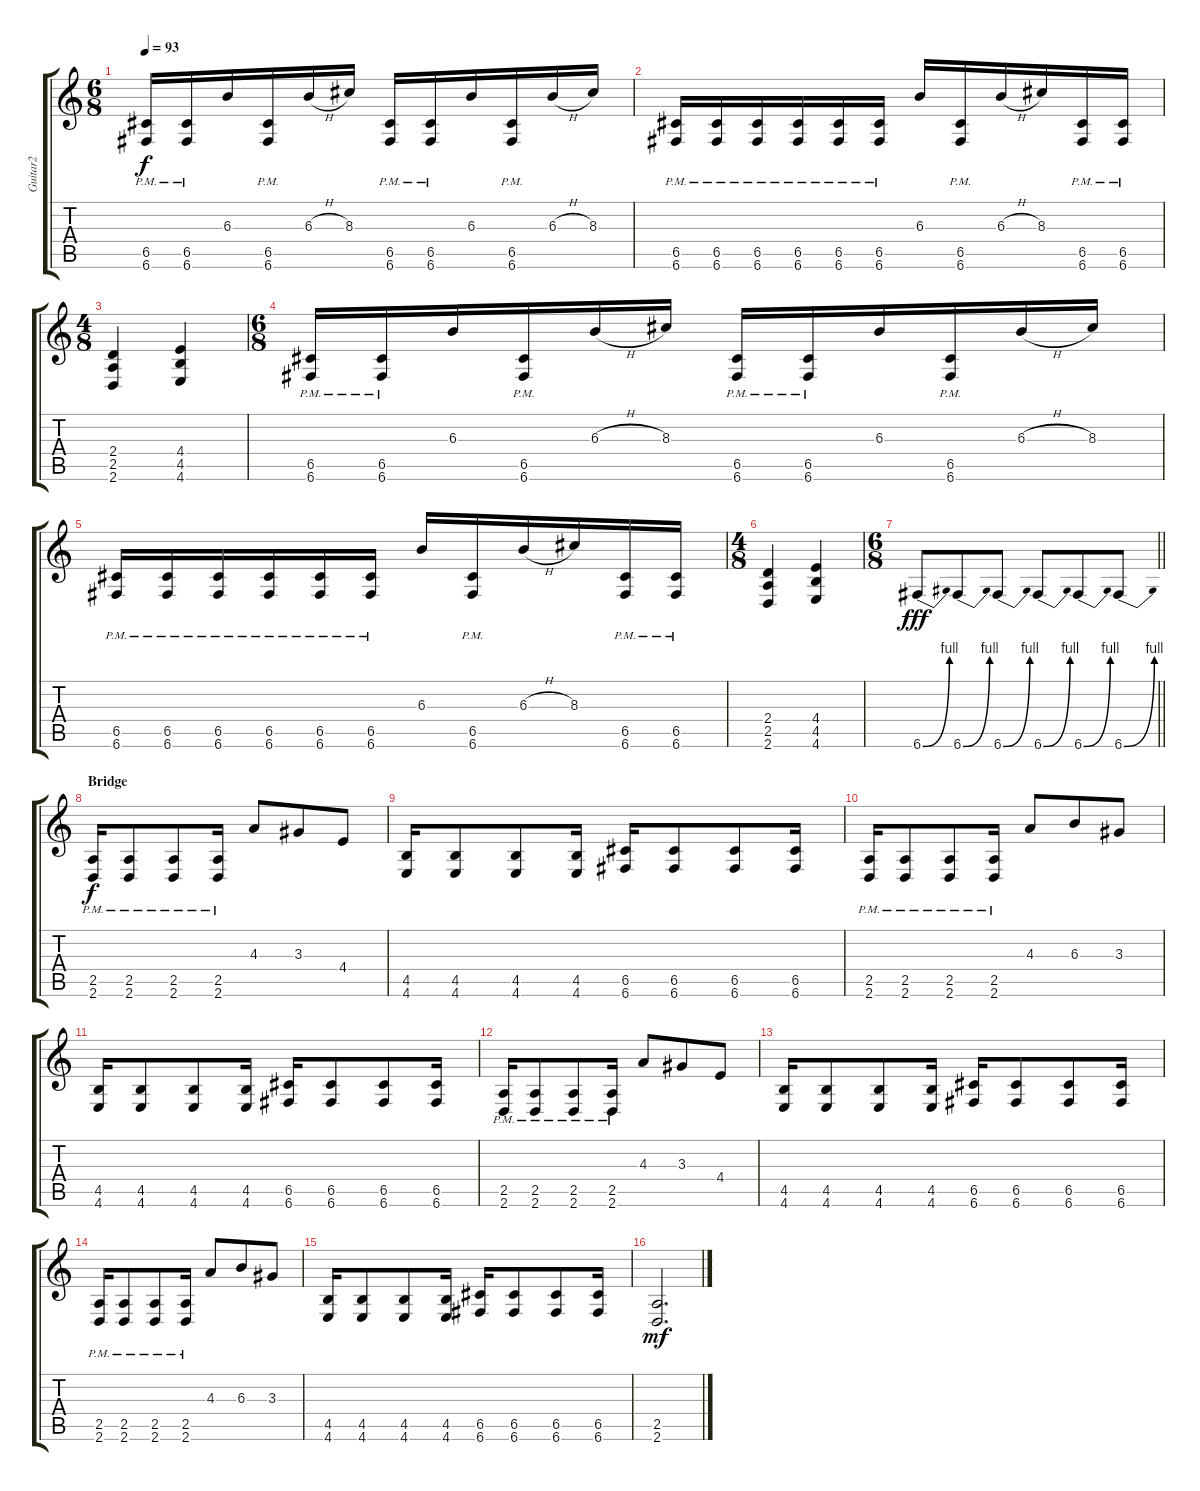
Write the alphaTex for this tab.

\track ("Guitar2" "Guitar2") {instrument distortionguitar}
\staff {score tabs}
\tuning (D4 A3 F3 C3 G2 C2) {hide}
\ts (6 8)
\tempo 93
\clef g2
\ks c
(6.5{pm} 6.6{pm}).16{dy f} (6.5{pm} 6.6{pm}).16 6.3.16 (6.5{pm} 6.6{pm}).16 6.3{h}.16 8.3.16 (6.5{pm} 6.6{pm}).16 (6.5{pm} 6.6{pm}).16 6.3.16 (6.5{pm} 6.6{pm}).16 6.3{h}.16 8.3.16 |
(6.5{pm} 6.6{pm}).16 (6.5{pm} 6.6{pm}).16 (6.5{pm} 6.6{pm}).16 (6.5{pm} 6.6{pm}).16 (6.5{pm} 6.6{pm}).16 (6.5{pm} 6.6{pm}).16 6.3.16 (6.5{pm} 6.6{pm}).16 6.3{h}.16 8.3.16 (6.5{pm} 6.6{pm}).16 (6.5{pm} 6.6{pm}).16 |
\ts (4 8)
(2.4 2.5 2.6).4 (4.4 4.5 4.6).4 |
\ts (6 8)
(6.5{pm} 6.6{pm}).16 (6.5{pm} 6.6{pm}).16 6.3.16 (6.5{pm} 6.6{pm}).16 6.3{h}.16 8.3.16 (6.5{pm} 6.6{pm}).16 (6.5{pm} 6.6{pm}).16 6.3.16 (6.5{pm} 6.6{pm}).16 6.3{h}.16 8.3.16 |
(6.5{pm} 6.6{pm}).16 (6.5{pm} 6.6{pm}).16 (6.5{pm} 6.6{pm}).16 (6.5{pm} 6.6{pm}).16 (6.5{pm} 6.6{pm}).16 (6.5{pm} 6.6{pm}).16 6.3.16 (6.5{pm} 6.6{pm}).16 6.3{h}.16 8.3.16 (6.5{pm} 6.6{pm}).16 (6.5{pm} 6.6{pm}).16 |
\ts (4 8)
(2.4 2.5 2.6).4 (4.4 4.5 4.6).4 |
\ts (6 8)
\barLineRight lightlight
6.6{be (bend 0 0 60 4)}.8{dy fff} 6.6{be (bend 0 0 60 4)}.8 6.6{be (bend 0 0 60 4)}.8 6.6{be (bend 0 0 60 4)}.8 6.6{be (bend 0 0 60 4)}.8 6.6{be (bend 0 0 60 4)}.8 |
\section ("" "Bridge")
(2.5{pm} 2.6{pm}).16{dy f} (2.5{pm} 2.6{pm}).8 (2.5{pm} 2.6{pm}).8 (2.5{pm} 2.6{pm}).16 4.3.8 3.3.8 4.4.8 |
(4.5 4.6).16 (4.5 4.6).8 (4.5 4.6).8 (4.5 4.6).16 (6.5 6.6).16 (6.5 6.6).8 (6.5 6.6).8 (6.5 6.6).16 |
(2.5{pm} 2.6{pm}).16 (2.5{pm} 2.6{pm}).8 (2.5{pm} 2.6{pm}).8 (2.5{pm} 2.6{pm}).16 4.3.8 6.3.8 3.3.8 |
(4.5 4.6).16 (4.5 4.6).8 (4.5 4.6).8 (4.5 4.6).16 (6.5 6.6).16 (6.5 6.6).8 (6.5 6.6).8 (6.5 6.6).16 |
(2.5{pm} 2.6{pm}).16 (2.5{pm} 2.6{pm}).8 (2.5{pm} 2.6{pm}).8 (2.5{pm} 2.6{pm}).16 4.3.8 3.3.8 4.4.8 |
(4.5 4.6).16 (4.5 4.6).8 (4.5 4.6).8 (4.5 4.6).16 (6.5 6.6).16 (6.5 6.6).8 (6.5 6.6).8 (6.5 6.6).16 |
(2.5{pm} 2.6{pm}).16 (2.5{pm} 2.6{pm}).8 (2.5{pm} 2.6{pm}).8 (2.5{pm} 2.6{pm}).16 4.3.8 6.3.8 3.3.8 |
(4.5 4.6).16 (4.5 4.6).8 (4.5 4.6).8 (4.5 4.6).16 (6.5 6.6).16 (6.5 6.6).8 (6.5 6.6).8 (6.5 6.6).16 |
(2.5 2.6).2{d dy mf}
